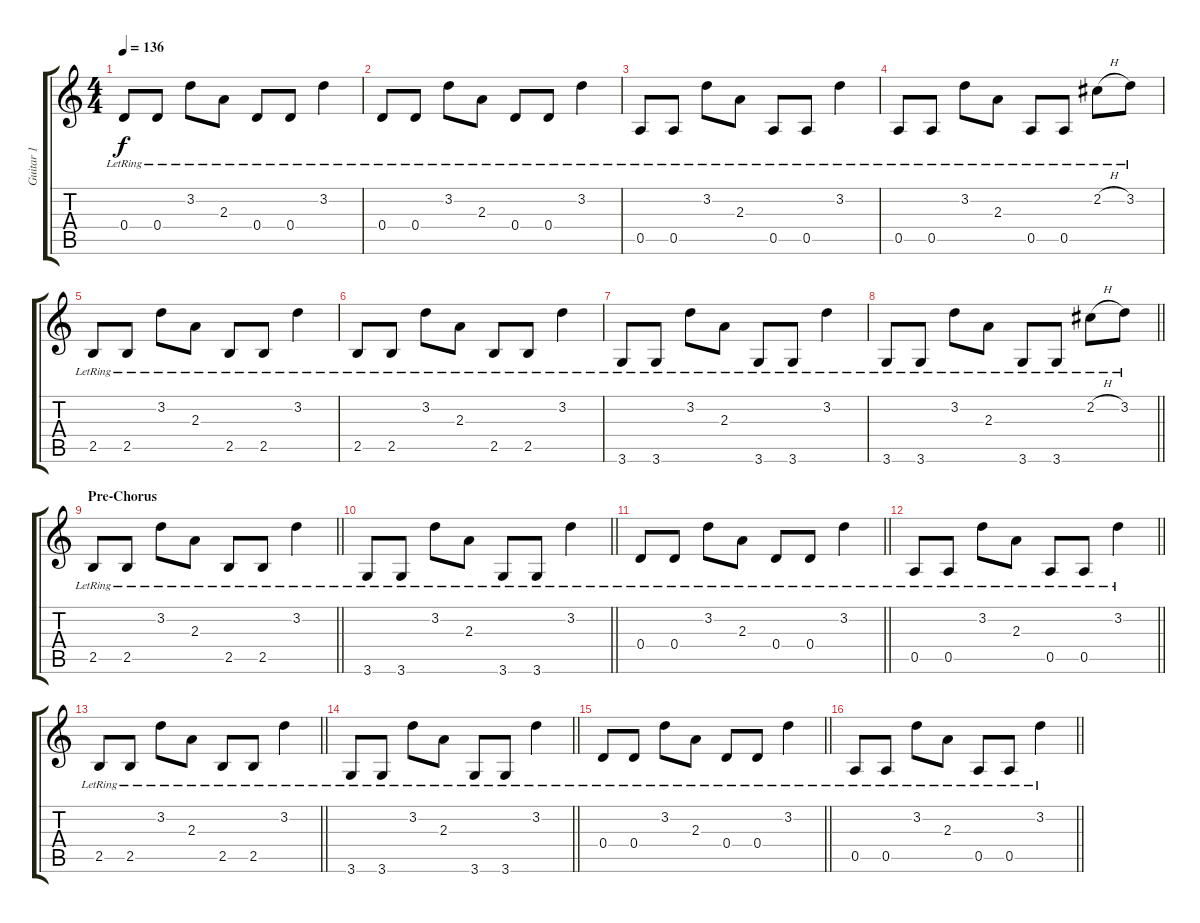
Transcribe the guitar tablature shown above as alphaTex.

\track ("Guitar 1" "Guitar 1") {instrument acousticguitarsteel}
\staff {score tabs}
\tuning (E4 B3 G3 D3 A2 E2) {hide}
\ts (4 4)
\tempo 136
\clef g2
\ks c
0.4{lr}.8{dy f} 0.4{lr}.8 3.2{lr}.8 2.3{lr}.8 0.4{lr}.8 0.4{lr}.8 3.2{lr}.4 |
0.4{lr}.8 0.4{lr}.8 3.2{lr}.8 2.3{lr}.8 0.4{lr}.8 0.4{lr}.8 3.2{lr}.4 |
0.5{lr}.8 0.5{lr}.8 3.2{lr}.8 2.3{lr}.8 0.5{lr}.8 0.5{lr}.8 3.2{lr}.4 |
0.5{lr}.8 0.5{lr}.8 3.2{lr}.8 2.3{lr}.8 0.5{lr}.8 0.5{lr}.8 2.2{h lr}.8 3.2{lr}.8 |
2.5{lr}.8 2.5{lr}.8 3.2{lr}.8 2.3{lr}.8 2.5{lr}.8 2.5{lr}.8 3.2{lr}.4 |
2.5{lr}.8 2.5{lr}.8 3.2{lr}.8 2.3{lr}.8 2.5{lr}.8 2.5{lr}.8 3.2{lr}.4 |
3.6{lr}.8 3.6{lr}.8 3.2{lr}.8 2.3{lr}.8 3.6{lr}.8 3.6{lr}.8 3.2{lr}.4 |
\barLineRight lightlight
3.6{lr}.8 3.6{lr}.8 3.2{lr}.8 2.3{lr}.8 3.6{lr}.8 3.6{lr}.8 2.2{h lr}.8 3.2{lr}.8 |
\section ("" "Pre-Chorus")
\barLineRight lightlight
2.5{lr}.8 2.5{lr}.8 3.2{lr}.8 2.3{lr}.8 2.5{lr}.8 2.5{lr}.8 3.2{lr}.4 |
\barLineRight lightlight
3.6{lr}.8 3.6{lr}.8 3.2{lr}.8 2.3{lr}.8 3.6{lr}.8 3.6{lr}.8 3.2{lr}.4 |
\barLineRight lightlight
0.4{lr}.8 0.4{lr}.8 3.2{lr}.8 2.3{lr}.8 0.4{lr}.8 0.4{lr}.8 3.2{lr}.4 |
\barLineRight lightlight
0.5{lr}.8 0.5{lr}.8 3.2{lr}.8 2.3{lr}.8 0.5{lr}.8 0.5{lr}.8 3.2{lr}.4 |
\barLineRight lightlight
2.5{lr}.8 2.5{lr}.8 3.2{lr}.8 2.3{lr}.8 2.5{lr}.8 2.5{lr}.8 3.2{lr}.4 |
\barLineRight lightlight
3.6{lr}.8 3.6{lr}.8 3.2{lr}.8 2.3{lr}.8 3.6{lr}.8 3.6{lr}.8 3.2{lr}.4 |
\barLineRight lightlight
0.4{lr}.8 0.4{lr}.8 3.2{lr}.8 2.3{lr}.8 0.4{lr}.8 0.4{lr}.8 3.2{lr}.4 |
\barLineRight lightlight
0.5{lr}.8 0.5{lr}.8 3.2{lr}.8 2.3{lr}.8 0.5{lr}.8 0.5{lr}.8 3.2{lr}.4
